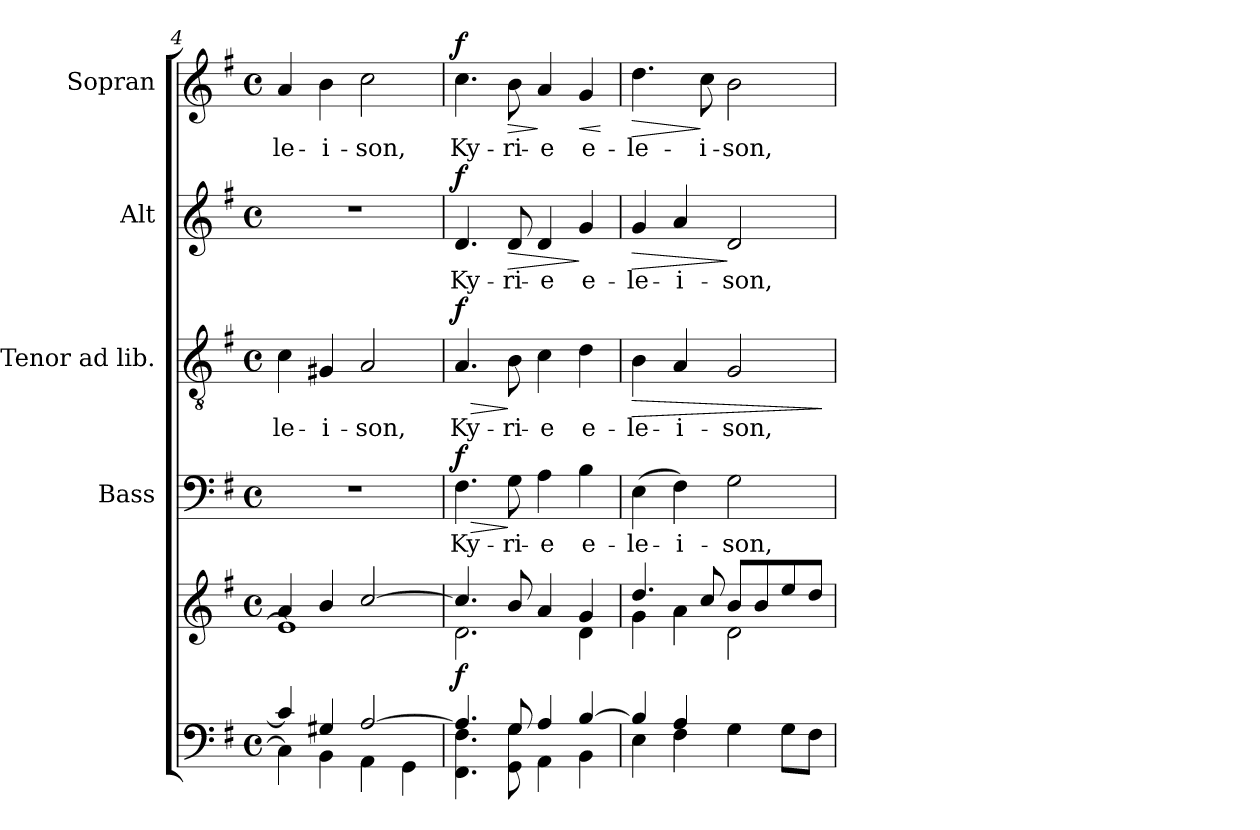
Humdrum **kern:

**kern	**kern	**dynam	**kern	**text	**dynam	**kern	**text	**dynam	**kern	**text	**dynam	**kern	**text	**dynam
*part5	*part5	*part5	*part4	*part4	*part4	*part3	*part3	*part3	*part2	*part2	*part2	*part1	*part1	*part1
*staff6	*staff5	*staff5/6	*staff4	*staff4	*staff4	*staff3	*staff3	*staff3	*staff2	*staff2	*staff2	*staff1	*staff1	*staff1
*	*	*	*I"Bass	*	*	*I"Tenor ad lib.	*	*	*I"Alt	*	*	*I"Sopran	*	*
*	*	*	*I'B.	*	*	*I'T.	*	*	*I'A.	*	*	*I'S.	*	*
*clefF4	*clefG2	*	*clefF4	*	*	*clefGv2	*	*	*clefG2	*	*	*clefG2	*	*
*k[f#]	*k[f#]	*	*k[f#]	*	*	*k[f#]	*	*	*k[f#]	*	*	*k[f#]	*	*
*G:	*G:	*	*G:	*	*	*G:	*	*	*G:	*	*	*G:	*	*
*M4/4	*M4/4	*	*M4/4	*	*	*M4/4	*	*	*M4/4	*	*	*M4/4	*	*
*met(c)	*met(c)	*	*met(c)	*	*	*met(c)	*	*	*met(c)	*	*	*met(c)	*	*
=4	=4	=4	=4	=4	=4	=4	=4	=4	=4	=4	=4	=4	=4	=4
*^	*^	*	*	*	*	*	*	*	*	*	*	*	*	*
!	!	!	!	!	!	!	!	!	!LO:LY:b	!	!	!	!	!	!LO:LY:b	!
4c/]	4C\]	4a/	1e]	.	1r	.	.	4c\	-le-	.	1r	.	.	4a/	-le-	.
!	!	!	!	!	!	!	!	!	!LO:LY:b	!	!	!	!	!	!LO:LY:b	!
4G#X/	4BB\	4b/	.	.	.	.	.	4G#X/	-i-	.	.	.	.	4b\	-i-	.
!	!	!	!	!	!	!	!	!	!LO:LY:b	!	!	!	!	!	!LO:LY:b	!
[>2A/	4AA\	[>2cc/	.	.	.	.	.	2A/	-son,	.	.	.	.	2cc\	-son,	.
.	4GG\	.	.	.	.	.	.	.	.	.	.	.	.	.	.	.
=5	=5	=5	=5	=5	=5	=5	=5	=5	=5	=5	=5	=5	=5	=5	=5	=5
!	!	!	!	!LO:DY:b	!	!LO:LY:b	!LO:HP:b	!	!LO:LY:b	!LO:HP:b	!	!LO:LY:b	!	!	!LO:LY:b	!
!	!	!	!	!	!	!	!LO:DY:n=1:a	!	!	!LO:DY:n=1:a	!	!	!LO:DY:a	!	!	!LO:DY:a
4.A/]	4.FF#\ 4.F#\	4.cc/]	2.d\	f	4.F#\	Ky-	> f	4.A/	Ky-	> f	4.d/	Ky-	f	4.cc\	Ky-	f
!	!	!	!	!	!	!LO:LY:b	!	!	!LO:LY:b	!	!	!LO:LY:b	!LO:HP:b	!	!LO:LY:b	!LO:HP:b
8G/	8GG\ 8G\	8b/	.	.	8G\	-ri-	]	8B\	-ri-	]	8d/	-ri-	>	8b\	-ri-	>
!	!	!	!	!	!	!LO:LY:b	!	!	!LO:LY:b	!	!	!LO:LY:b	!	!	!LO:LY:b	!
4A/	4AA\	4a/	.	.	4A\	-e	.	4c\	-e	.	4d/	-e	.	4a/	-e	]
!	!	!	!	!	!	!LO:LY:b	!	!	!LO:LY:b	!	!	!LO:LY:b	!	!	!LO:LY:b	!LO:HP:b
[>4B/	4BB\	4g/	4d\	.	4B\	e-	.	4d\	e-	.	4g/	e-	]	4g/	e-	<
*v	*v	*	*	*	*	*	*	*	*	*	*	*	*	*	*	*
*	*v	*v	*	*	*	*	*	*	*	*	*	*	*	*	*
.	.	.	.	.	.	.	.	.	.	.	.	.	.	[
!!LO:LB:g=z
=6	=6	=6	=6	=6	=6	=6	=6	=6	=6	=6	=6	=6	=6	=6
*^	*^	*	*	*	*	*	*	*	*	*	*	*	*	*
!	!	!	!	!	!	!LO:LY:b	!	!	!LO:LY:b	!LO:HP:b	!	!LO:LY:b	!LO:HP:b	!	!LO:LY:b	!LO:HP:b
4B/]	4E\	4.dd/	4g\	.	(>4E\	-le-	.	4B\	-le-	>	4g/	-le-	>	4.dd\	-le-	>
!	!	!	!	!	!	!LO:LY:b	!	!	!LO:LY:b	!	!	!LO:LY:b	!	!	!	!
4A/	4F#\	.	4a\	.	4F#\)	-i-	.	4A/	-i-	.	4a/	-i-	.	.	.	.
!	!	!	!	!	!	!	!	!	!	!	!	!	!	!	!LO:LY:b	!
.	.	8cc/	.	.	.	.	.	.	.	.	.	.	.	8cc\	-i-	]
!	!	!	!	!	!	!LO:LY:b	!	!	!LO:LY:b	!	!	!LO:LY:b	!	!	!LO:LY:b	!
2ryy	4G\	8b/L	2d\	.	2G\	-son,	.	2G/	-son,	.	2d/	-son,	]	2b\	-son,	.
.	.	8b/	.	.	.	.	.	.	.	.	.	.	.	.	.	.
.	8G\L	8ee/	.	.	.	.	.	.	.	.	.	.	.	.	.	.
.	8F#\J	8dd/J	.	.	.	.	.	.	.	.	.	.	.	.	.	.
*v	*v	*	*	*	*	*	*	*	*	*	*	*	*	*	*	*
*	*v	*v	*	*	*	*	*	*	*	*	*	*	*	*	*
.	.	.	.	.	.	.	.	]	.	.	.	.	.	.
=	=	=	=	=	=	=	=	=	=	=	=	=	=	=
*-	*-	*-	*-	*-	*-	*-	*-	*-	*-	*-	*-	*-	*-	*-
